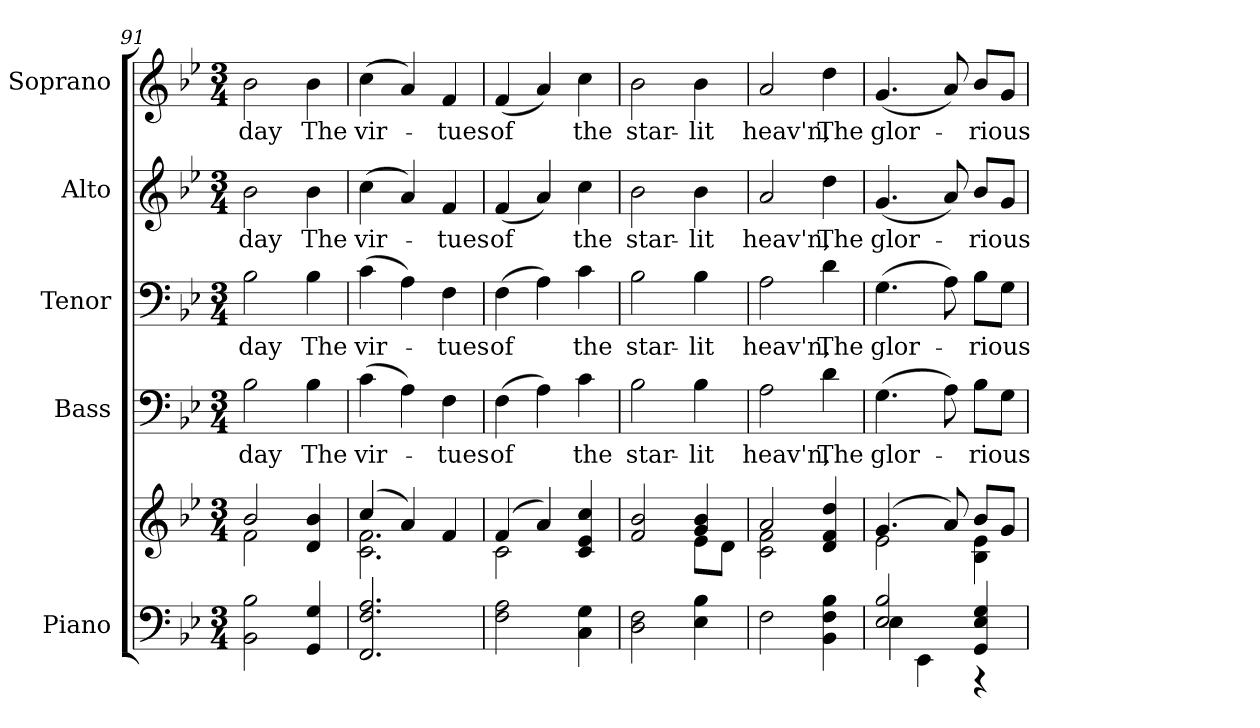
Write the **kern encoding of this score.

**kern	**kern	**kern	**text	**kern	**text	**kern	**text	**kern	**text
*part5	*part5	*part4	*part4	*part3	*part3	*part2	*part2	*part1	*part1
*staff6	*staff5	*staff4	*staff4	*staff3	*staff3	*staff2	*staff2	*staff1	*staff1
*I"Piano	*	*I"Bass	*	*I"Tenor	*	*I"Alto	*	*I"Soprano	*
*I'Pno.	*	*I'B.	*	*I'T.	*	*I'A.	*	*I'S.	*
*clefF4	*clefG2	*clefF4	*	*clefF4	*	*clefG2	*	*clefG2	*
*k[b-e-]	*k[b-e-]	*k[b-e-]	*	*k[b-e-]	*	*k[b-e-]	*	*k[b-e-]	*
*g:	*g:	*g:	*	*g:	*	*g:	*	*g:	*
*M3/4	*M3/4	*M3/4	*	*M3/4	*	*M3/4	*	*M3/4	*
=91	=91	=91	=91	=91	=91	=91	=91	=91	=91
*	*^	*	*	*	*	*	*	*	*
!	!	!	!	!LO:LY:b:color=#000000	!	!	!	!	!	!
!	!	!	!	!	!	!LO:LY:b:color=#000000	!	!	!	!
!	!	!	!	!	!	!	!	!LO:LY:b:color=#000000	!	!
!	!	!	!	!	!	!	!	!	!	!LO:LY:b:color=#000000
2BB-i\ 2B-i	2b-i/	2fi\	2B-i\	-day	2B-i\	-day	2b-i\	-day	2b-i\	-day
!	!	!	!	!LO:LY:b:color=#000000	!	!	!	!	!	!
!	!	!	!	!	!	!LO:LY:b:color=#000000	!	!	!	!
!	!	!	!	!	!	!	!	!LO:LY:b:color=#000000	!	!
!	!	!	!	!	!	!	!	!	!	!LO:LY:b:color=#000000
4GGi/ 4Gi	4di/ 4b-i	4ryy	4B-i\	The	4B-i\	The	4b-i\	The	4b-i\	The
!!LO:PB:g=z
=92	=92	=92	=92	=92	=92	=92	=92	=92	=92	=92
!	!	!	!	!LO:LY:b:color=#000000	!	!	!	!	!	!
!	!	!	!	!	!	!LO:LY:b:color=#000000	!	!	!	!
!	!	!	!	!	!	!	!	!LO:LY:b:color=#000000	!	!
!	!	!	!	!	!	!	!	!	!	!LO:LY:b:color=#000000
2.FFi/ 2.Fi 2.Ai	(4cci/	2.ci\ 2.fi	(4ci\	vir-	(4ci\	vir-	(4cci\	vir-	(4cci\	vir-
.	4ai/)	.	4Ai\)	.	4Ai\)	.	4ai/)	.	4ai/)	.
!	!	!	!	!LO:LY:b:color=#000000	!	!	!	!	!	!
!	!	!	!	!	!	!LO:LY:b:color=#000000	!	!	!	!
!	!	!	!	!	!	!	!	!LO:LY:b:color=#000000	!	!
!	!	!	!	!	!	!	!	!	!	!LO:LY:b:color=#000000
.	4fi/	.	4Fi\	-tues	4Fi\	-tues	4fi/	-tues	4fi/	-tues
=93	=93	=93	=93	=93	=93	=93	=93	=93	=93	=93
!	!	!	!	!LO:LY:b:color=#000000	!	!	!	!	!	!
!	!	!	!	!	!	!LO:LY:b:color=#000000	!	!	!	!
!	!	!	!	!	!	!	!	!LO:LY:b:color=#000000	!	!
!	!	!	!	!	!	!	!	!	!	!LO:LY:b:color=#000000
2Fi\ 2Ai	(4fi/	2ci\	(4Fi\	of	(4Fi\	of	(4fi/	of	(4fi/	of
.	4ai/)	.	4Ai\)	.	4Ai\)	.	4ai/)	.	4ai/)	.
!	!	!	!	!LO:LY:b:color=#000000	!	!	!	!	!	!
!	!	!	!	!	!	!LO:LY:b:color=#000000	!	!	!	!
!	!	!	!	!	!	!	!	!LO:LY:b:color=#000000	!	!
!	!	!	!	!	!	!	!	!	!	!LO:LY:b:color=#000000
4Ci\ 4Gi	4ci/ 4e-i 4cci	4ryy	4ci\	the	4ci\	the	4cci\	the	4cci\	the
=94	=94	=94	=94	=94	=94	=94	=94	=94	=94	=94
!	!	!	!	!LO:LY:b:color=#000000	!	!	!	!	!	!
!	!	!	!	!	!	!LO:LY:b:color=#000000	!	!	!	!
!	!	!	!	!	!	!	!	!LO:LY:b:color=#000000	!	!
!	!	!	!	!	!	!	!	!	!	!LO:LY:b:color=#000000
2Di\ 2Fi	2fi/ 2b-i	2ryy	2B-i\	star-	2B-i\	star-	2b-i\	star-	2b-i\	star-
!	!	!	!	!LO:LY:b:color=#000000	!	!	!	!	!	!
!	!	!	!	!	!	!LO:LY:b:color=#000000	!	!	!	!
!	!	!	!	!	!	!	!	!LO:LY:b:color=#000000	!	!
!	!	!	!	!	!	!	!	!	!	!LO:LY:b:color=#000000
4E-i\ 4B-i	4gi/ 4b-i	8e-i\L	4B-i\	-lit	4B-i\	-lit	4b-i\	-lit	4b-i\	-lit
.	.	8di\J	.	.	.	.	.	.	.	.
=95	=95	=95	=95	=95	=95	=95	=95	=95	=95	=95
!	!	!	!	!LO:LY:b:color=#000000	!	!	!	!	!	!
!	!	!	!	!	!	!LO:LY:b:color=#000000	!	!	!	!
!	!	!	!	!	!	!	!	!LO:LY:b:color=#000000	!	!
!	!	!	!	!	!	!	!	!	!	!LO:LY:b:color=#000000
2Fi\	2ai/	2ci\ 2fi	2Ai\	heav'n,	2Ai\	heav'n,	2ai/	heav'n,	2ai/	heav'n,
!	!	!	!	!LO:LY:b:color=#000000	!	!	!	!	!	!
!	!	!	!	!	!	!LO:LY:b:color=#000000	!	!	!	!
!	!	!	!	!	!	!	!	!LO:LY:b:color=#000000	!	!
!	!	!	!	!	!	!	!	!	!	!LO:LY:b:color=#000000
4BB-i\ 4Fi 4B-i	4di/ 4fi 4ddi	4ryy	4di\	The	4di\	The	4ddi\	The	4ddi\	The
=96	=96	=96	=96	=96	=96	=96	=96	=96	=96	=96
*^	*	*	*	*	*	*	*	*	*	*
!	!	!	!	!	!LO:LY:b:color=#000000	!	!	!	!	!	!
!	!	!	!	!	!	!	!LO:LY:b:color=#000000	!	!	!	!
!	!	!	!	!	!	!	!	!	!LO:LY:b:color=#000000	!	!
!	!	!	!	!	!	!	!	!	!	!	!LO:LY:b:color=#000000
2E-i/ 2B-i	4E-i\	(4.gi/	2e-i\	(4.Gi\	glor-	(4.Gi\	glor-	(4.gi/	glor-	(4.gi/	glor-
.	4EE-i\	.	.	.	.	.	.	.	.	.	.
.	.	8ai/)	.	8Ai\)	.	8Ai\)	.	8ai/)	.	8ai/)	.
!	!	!	!	!	!LO:LY:b:color=#000000	!	!	!	!	!	!
!	!	!	!	!	!	!	!LO:LY:b:color=#000000	!	!	!	!
!	!	!	!	!	!	!	!	!	!LO:LY:b:color=#000000	!	!
!	!	!	!	!	!	!	!	!	!	!	!LO:LY:b:color=#000000
4GGi/ 4E-i 4Gi	4r	8b-i/L	4B-i\ 4e-i	8B-i\L	-rious	8B-i\L	-rious	8b-i/L	-rious	8b-i/L	-rious
.	.	8gi/J	.	8Gi\J	.	8Gi\J	.	8gi/J	.	8gi/J	.
*v	*v	*	*	*	*	*	*	*	*	*	*
*	*v	*v	*	*	*	*	*	*	*	*
=	=	=	=	=	=	=	=	=	=
*-	*-	*-	*-	*-	*-	*-	*-	*-	*-
